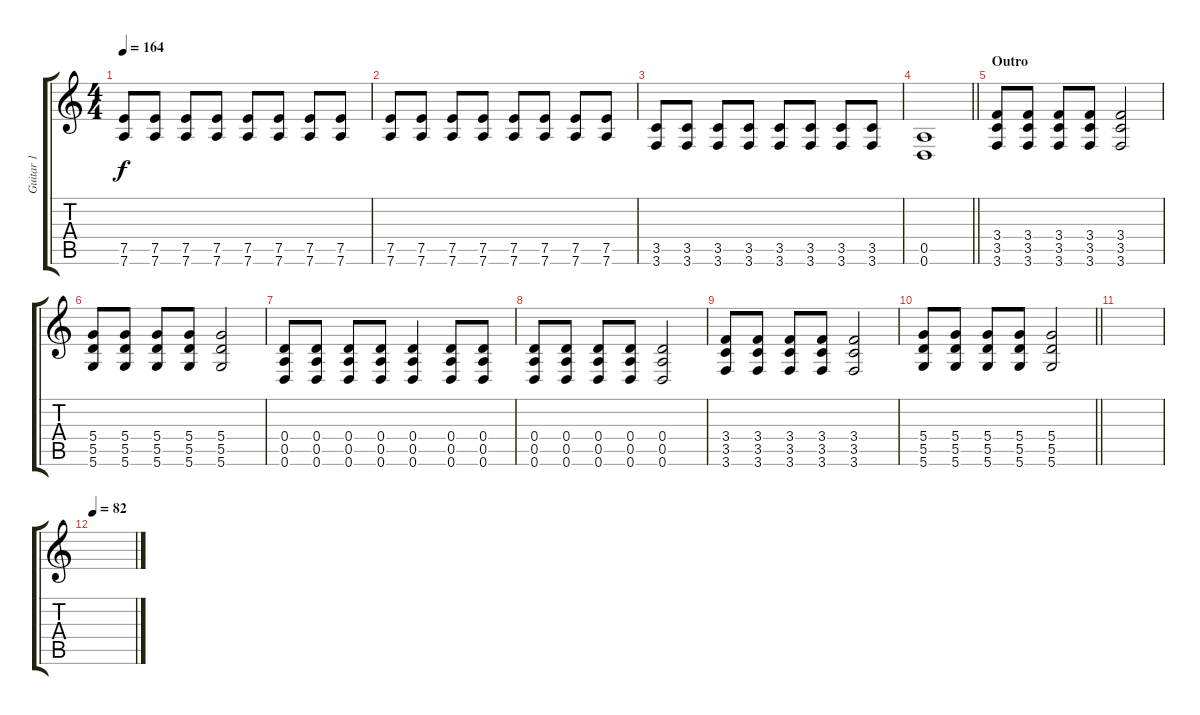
\track ("Guitar 1" "Guitar 1") {instrument distortionguitar}
\staff {score tabs}
\tuning (E4 B3 G3 D3 A2 D2) {hide}
\ts (4 4)
\tempo 164
\clef g2
\ks c
(7.5 7.6).8{dy f} (7.5 7.6).8 (7.5 7.6).8 (7.5 7.6).8 (7.5 7.6).8 (7.5 7.6).8 (7.5 7.6).8 (7.5 7.6).8 |
(7.5 7.6).8 (7.5 7.6).8 (7.5 7.6).8 (7.5 7.6).8 (7.5 7.6).8 (7.5 7.6).8 (7.5 7.6).8 (7.5 7.6).8 |
(3.5 3.6).8 (3.5 3.6).8 (3.5 3.6).8 (3.5 3.6).8 (3.5 3.6).8 (3.5 3.6).8 (3.5 3.6).8 (3.5 3.6).8 |
\barLineRight lightlight
(0.5 0.6).1 |
\section ("" "Outro")
(3.4 3.5 3.6).8 (3.4 3.5 3.6).8 (3.4 3.5 3.6).8 (3.4 3.5 3.6).8 (3.4 3.5 3.6).2 |
(5.4 5.5 5.6).8 (5.4 5.5 5.6).8 (5.4 5.5 5.6).8 (5.4 5.5 5.6).8 (5.4 5.5 5.6).2 |
(0.4 0.5 0.6).8 (0.4 0.5 0.6).8 (0.4 0.5 0.6).8 (0.4 0.5 0.6).8 (0.4 0.5 0.6).4 (0.4 0.5 0.6).8 (0.4 0.5 0.6).8 |
(0.4 0.5 0.6).8 (0.4 0.5 0.6).8 (0.4 0.5 0.6).8 (0.4 0.5 0.6).8 (0.4 0.5 0.6).2 |
(3.4 3.5 3.6).8 (3.4 3.5 3.6).8 (3.4 3.5 3.6).8 (3.4 3.5 3.6).8 (3.4 3.5 3.6).2 |
\barLineRight lightlight
(5.4 5.5 5.6).8 (5.4 5.5 5.6).8 (5.4 5.5 5.6).8 (5.4 5.5 5.6).8 (5.4 5.5 5.6).2 |
|
\tempo 82
